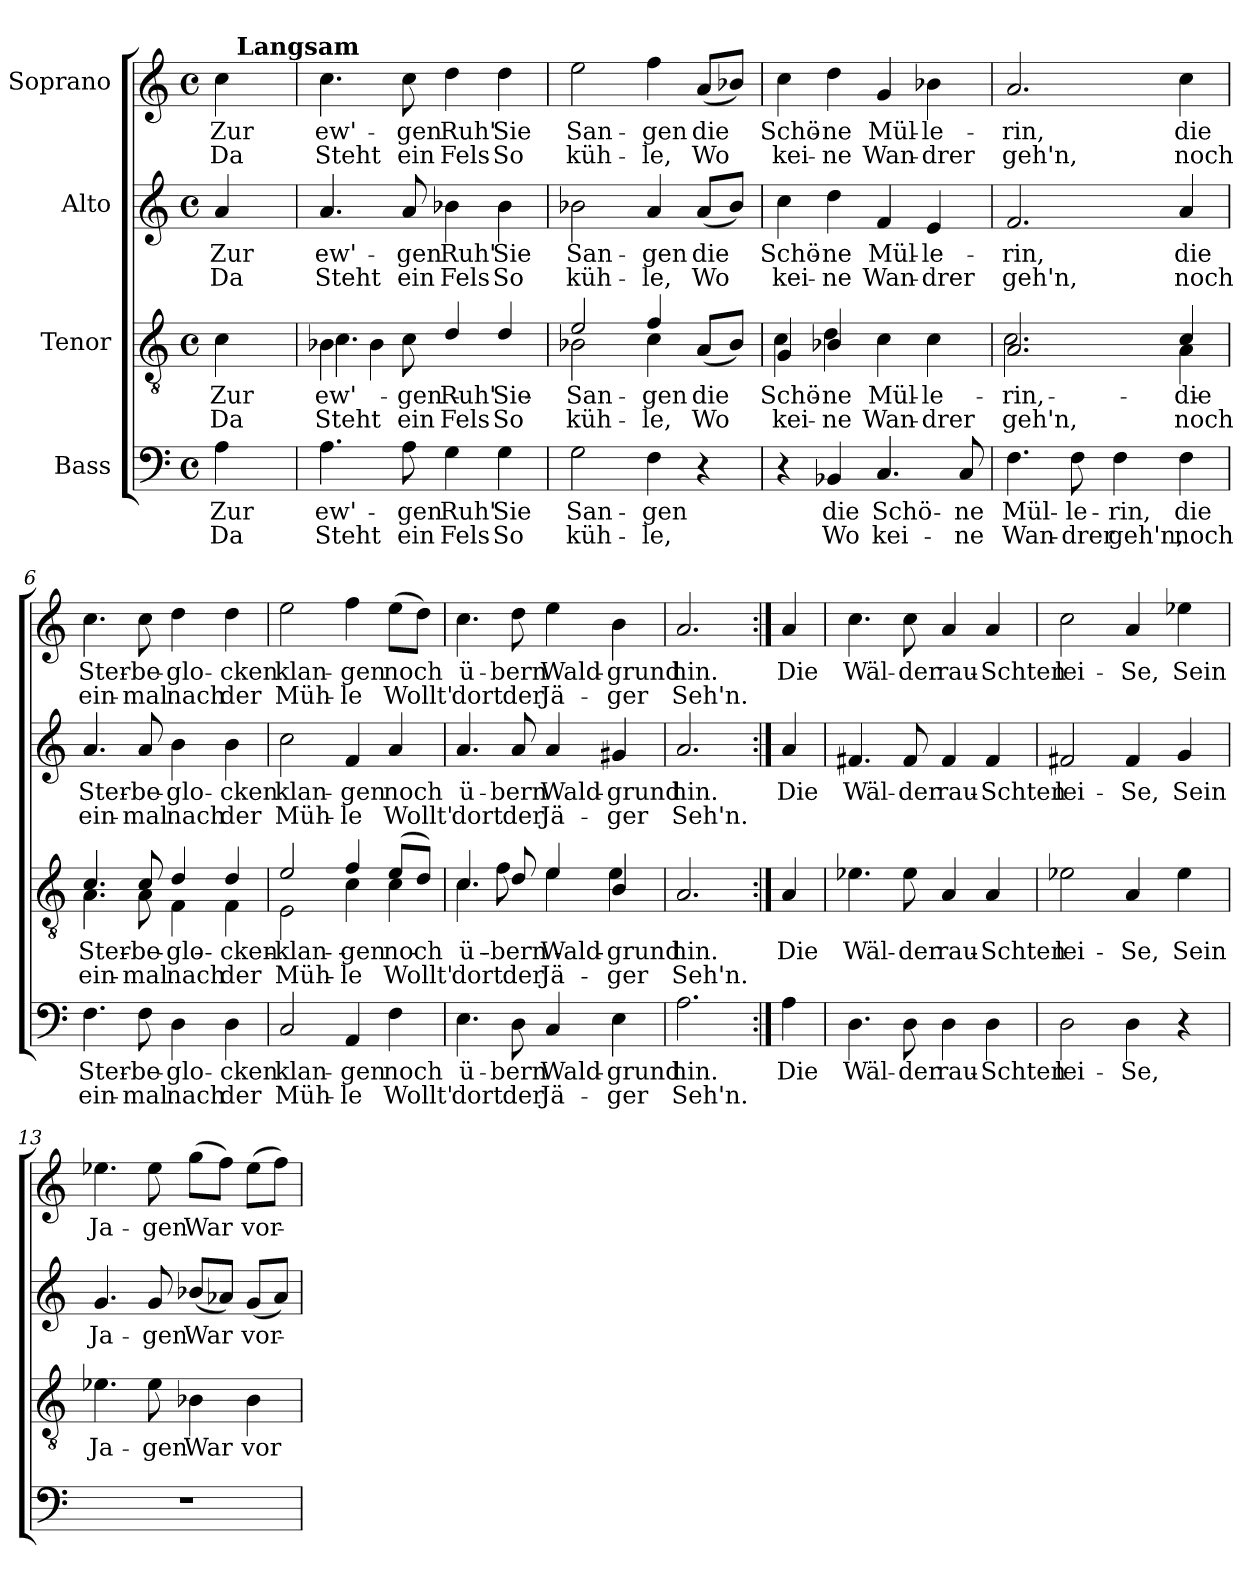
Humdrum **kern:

**kern	**text	**text	**kern	**text	**text	**kern	**text	**text	**kern	**text	**text
*part4	*part4	*part4	*part3	*part3	*part3	*part2	*part2	*part2	*part1	*part1	*part1
*staff4	*staff4	*staff4	*staff3	*staff3	*staff3	*staff2	*staff2	*staff2	*staff1	*staff1	*staff1
*I"Bass	*	*	*I"Tenor	*	*	*I"Alto	*	*	*I"Soprano	*	*
*clefF4	*	*	*clefGv2	*	*	*clefG2	*	*	*clefG2	*	*
*k[]	*	*	*k[]	*	*	*k[]	*	*	*k[]	*	*
*C:	*	*	*C:	*	*	*C:	*	*	*C:	*	*
*M4/4	*	*	*M4/4	*	*	*M4/4	*	*	*M4/4	*	*
*met(c)	*	*	*met(c)	*	*	*met(c)	*	*	*met(c)	*	*
=1	=1	=1	=1	=1	=1	=1	=1	=1	=1	=1	=1
!	!LO:LY:b	!LO:LY:b	!	!LO:LY:b	!LO:LY:b	!	!LO:LY:b	!LO:LY:b	!	!LO:LY:b	!LO:LY:b
*^	*	*	*^	*	*	*^	*	*	*^	*	*
4A\	16ryy	Zur	Da	4c\	16ryy	Zur	Da	4a/	16.ryy	Zur	Da	4cc\	16ryy	Zur	Da
!	!	!	!	!	!	!	!	!	!	!	!	!	!LO:TX:a:B:t=Langsam	!	!
.	8.ryy	.	.	.	8.ryy	.	.	.	.	.	.	.	8.ryy	.	.
.	.	.	.	.	.	.	.	.	8ryy	.	.	.	.	.	.
.	.	.	.	.	.	.	.	.	32ryy	.	.	.	.	.	.
=2	=2	=2	=2	=2	=2	=2	=2	=2	=2	=2	=2	=2	=2	=2	=2
!	!	!LO:LY:b	!LO:LY:b	!	!	!LO:LY:b	!LO:LY:b	!	!	!LO:LY:b	!LO:LY:b	!	!	!LO:LY:b	!LO:LY:b
*	*	*	*	*	*	*	*	*v	*v	*	*	*	*	*	*
*v	*v	*	*	*	*	*	*	*	*	*	*v	*v	*	*
4.A\	ew'-	Steht	4B-X\	4.c\	ew'-	Steht	4.a/	ew'-	Steht	4.cc\	ew'-	Steht
.	.	.	4B-\	.	.	.	.	.	.	.	.	.
!	!LO:LY:b	!LO:LY:b	!	!	!LO:LY:b	!LO:LY:b	!	!LO:LY:b	!LO:LY:b	!	!LO:LY:b	!LO:LY:b
8A\	-gen	ein	.	8c\	-gen	ein	8a/	-gen	ein	8cc\	-gen	ein
!	!LO:LY:b	!LO:LY:b	!	!	!LO:LY:b	!LO:LY:b	!	!LO:LY:b	!LO:LY:b	!	!LO:LY:b	!LO:LY:b
4G\	Ruh'	Fels	2ryy	4d/	Ruh'	Fels	4b-X\	Ruh'	Fels	4dd\	Ruh'	Fels
!	!LO:LY:b	!LO:LY:b	!	!	!LO:LY:b	!LO:LY:b	!	!LO:LY:b	!LO:LY:b	!	!LO:LY:b	!LO:LY:b
4G\	Sie	So	.	4d/	Sie	So	4b-\	Sie	So	4dd\	Sie	So
=3	=3	=3	=3	=3	=3	=3	=3	=3	=3	=3	=3	=3
!	!LO:LY:b	!LO:LY:b	!	!	!LO:LY:b	!LO:LY:b	!	!LO:LY:b	!LO:LY:b	!	!LO:LY:b	!LO:LY:b
2G\	San-	küh-	2B-X\	2e/	San-	küh-	2b-X\	San-	küh-	2ee>\	San-	küh-
!	!LO:LY:b	!LO:LY:b	!	!	!LO:LY:b	!LO:LY:b	!	!LO:LY:b	!LO:LY:b	!	!LO:LY:b	!LO:LY:b
4F\	-gen	-le,	4c\	4f/	-gen	-le,	4a/	-gen	-le,	4ff\	-gen	-le,
!	!	!	!	!	!LO:LY:b	!LO:LY:b	!	!LO:LY:b	!LO:LY:b	!	!LO:LY:b	!LO:LY:b
4r	.	.	4ryy	(<8A/L	die	Wo	(<8a/L	die	Wo	(<8a/L	die	Wo
.	.	.	.	8B-/J)	.	.	8b-/J)	.	.	8b-X/J)	.	.
=4	=4	=4	=4	=4	=4	=4	=4	=4	=4	=4	=4	=4
!	!	!	!	!	!LO:LY:b	!LO:LY:b	!	!LO:LY:b	!LO:LY:b	!	!LO:LY:b	!LO:LY:b
4r	.	.	4G/	4c\	Schö-	kei-	4cc\	Schö-	kei-	4cc\	Schö-	kei-
!	!LO:LY:b	!LO:LY:b	!	!	!LO:LY:b	!LO:LY:b	!	!LO:LY:b	!LO:LY:b	!	!LO:LY:b	!LO:LY:b
4BB-X/	die	Wo	4B-X/	4d\	-ne	-ne	4dd\	-ne	-ne	4dd\	-ne	-ne
!	!LO:LY:b	!LO:LY:b	!	!	!LO:LY:b	!LO:LY:b	!	!LO:LY:b	!LO:LY:b	!	!LO:LY:b	!LO:LY:b
4.C/	Schö-	kei-	2ryy	4c\	Mül-	Wan-	4f/	Mül-	Wan-	4g/	Mül-	Wan-
!	!	!	!	!	!LO:LY:b	!LO:LY:b	!	!LO:LY:b	!LO:LY:b	!	!LO:LY:b	!LO:LY:b
.	.	.	.	4c\	-le-	-drer	4e/	-le-	-drer	4b-X\	-le-	-drer
!	!LO:LY:b	!LO:LY:b	!	!	!	!	!	!	!	!	!	!
8C/	-ne	-ne	.	.	.	.	.	.	.	.	.	.
=5	=5	=5	=5	=5	=5	=5	=5	=5	=5	=5	=5	=5
!	!LO:LY:b	!LO:LY:b	!	!	!LO:LY:b	!LO:LY:b	!	!LO:LY:b	!LO:LY:b	!	!LO:LY:b	!LO:LY:b
4.F\	Mül-	Wan-	2.A/	2.c\	rin,	geh'n,	2.f/	-rin,	geh'n,	2.a/	-rin,	geh'n,
!	!LO:LY:b	!LO:LY:b	!	!	!	!	!	!	!	!	!	!
8F\	-le-	-drer	.	.	.	.	.	.	.	.	.	.
!	!LO:LY:b	!LO:LY:b	!	!	!	!	!	!	!	!	!	!
4F\	-rin,	geh'n,	.	.	.	.	.	.	.	.	.	.
!	!LO:LY:b	!LO:LY:b	!	!	!LO:LY:b	!LO:LY:b	!	!LO:LY:b	!LO:LY:b	!	!LO:LY:b	!LO:LY:b
4F\	die	noch	4c/	4A\	-die	noch	4a/	die	noch	4cc\	die	noch
!!LO:LB:g=z
=6	=6	=6	=6	=6	=6	=6	=6	=6	=6	=6	=6	=6
!	!LO:LY:b	!LO:LY:b	!	!	!LO:LY:b	!LO:LY:b	!	!LO:LY:b	!LO:LY:b	!	!LO:LY:b	!LO:LY:b
4.F\	Ster-	ein-	4.c/	4.A\	Ster-	ein-	4.a/	Ster-	ein-	4.cc\	Ster-	ein-
!	!LO:LY:b	!LO:LY:b	!	!	!LO:LY:b	!LO:LY:b	!	!LO:LY:b	!LO:LY:b	!	!LO:LY:b	!LO:LY:b
8F\	-be-	-mal	8c/	8A\	-be-	-mal	8a/	-be-	-mal	8cc\	-be-	-mal
!	!LO:LY:b	!LO:LY:b	!	!	!LO:LY:b	!LO:LY:b	!	!LO:LY:b	!LO:LY:b	!	!LO:LY:b	!LO:LY:b
4D\	-glo-	nach	4d/	4F\	-glo-	nach	4b\	-glo-	nach	4dd\	-glo-	nach
!	!LO:LY:b	!LO:LY:b	!	!	!LO:LY:b	!LO:LY:b	!	!LO:LY:b	!LO:LY:b	!	!LO:LY:b	!LO:LY:b
4D\	-cken	der	4d/	4F\	-cken	der	4b\	-cken	der	4dd\	-cken	der
=7	=7	=7	=7	=7	=7	=7	=7	=7	=7	=7	=7	=7
!	!LO:LY:b	!LO:LY:b	!	!	!LO:LY:b	!LO:LY:b	!	!LO:LY:b	!LO:LY:b	!	!LO:LY:b	!LO:LY:b
2C/	klan-	Müh-	2e/	2E\	klan-	Müh-	2cc\	klan-	Müh-	2ee\	klan-	Müh-
!	!LO:LY:b	!LO:LY:b	!	!	!LO:LY:b	!LO:LY:b	!	!LO:LY:b	!LO:LY:b	!	!LO:LY:b	!LO:LY:b
4AA/	-gen	-le	4f/	4c\	-gen	-le	4f/	-gen	-le	4ff\	-gen	-le
!	!LO:LY:b	!LO:LY:b	!	!	!LO:LY:b	!LO:LY:b	!	!LO:LY:b	!LO:LY:b	!	!LO:LY:b	!LO:LY:b
4F\	noch	Wollt'	(>8e/L	4c\	noch	Wollt'	4a/	noch	Wollt'	(>8ee\L	noch	Wollt'
.	.	.	8d/J)	.	.	.	.	.	.	8dd\J)	.	.
=8	=8	=8	=8	=8	=8	=8	=8	=8	=8	=8	=8	=8
!	!LO:LY:b	!LO:LY:b	!	!	!LO:LY:b	!LO:LY:b	!	!LO:LY:b	!LO:LY:b	!	!LO:LY:b	!LO:LY:b
4.E\	ü-	dort	4.c\	4.c/	ü-	dort	4.a/	ü-	dort	4.cc\	ü-	dort
!	!LO:LY:b	!LO:LY:b	!	!	!LO:LY:b	!LO:LY:b	!	!LO:LY:b	!LO:LY:b	!	!LO:LY:b	!LO:LY:b
8D\	-bern	der	8d/	8f\	-bern	der	8a/	-bern	der	8dd\	-bern	der
!	!LO:LY:b	!LO:LY:b	!	!	!LO:LY:b	!LO:LY:b	!	!LO:LY:b	!LO:LY:b	!	!LO:LY:b	!LO:LY:b
4C/	Wald-	Jä-	4e\	4e/	Wald-	Jä-	4a/	Wald-	Jä-	4ee\	Wald-	Jä-
!	!LO:LY:b	!LO:LY:b	!	!	!LO:LY:b	!LO:LY:b	!	!LO:LY:b	!LO:LY:b	!	!LO:LY:b	!LO:LY:b
4E\	-grund	-ger	4B/	4e\	-grund	-ger	4g#X/	-grund	-ger	4b\	-grund	-ger
=9	=9	=9	=9	=9	=9	=9	=9	=9	=9	=9	=9	=9
!	!LO:LY:b	!LO:LY:b	!	!	!LO:LY:b	!LO:LY:b	!	!LO:LY:b	!LO:LY:b	!	!LO:LY:b	!LO:LY:b
*	*	*	*v	*v	*	*	*	*	*	*	*	*
2.A\	hin.	Seh'n.	2.A/	hin.	Seh'n.	2.a/	hin.	Seh'n.	2.a/	hin.	Seh'n.
!!LO:LB:g=z
=10:|!	=10:|!	=10:|!	=10:|!	=10:|!	=10:|!	=10:|!	=10:|!	=10:|!	=10:|!	=10:|!	=10:|!
!	!LO:LY:b	!	!	!LO:LY:b	!	!	!LO:LY:b	!	!	!LO:LY:b	!
4A\	Die	.	4A/	Die	.	4a/	Die	.	4a/	Die	.
=11	=11	=11	=11	=11	=11	=11	=11	=11	=11	=11	=11
!	!LO:LY:b	!	!	!LO:LY:b	!	!	!LO:LY:b	!	!	!LO:LY:b	!
4.D\	Wäl-	.	4.e-X\	Wäl-	.	4.f#X/	Wäl-	.	4.cc\	Wäl-	.
!	!LO:LY:b	!	!	!LO:LY:b	!	!	!LO:LY:b	!	!	!LO:LY:b	!
8D\	-der	.	8e-\	-der	.	8f#/	-der	.	8cc\	-der	.
!	!LO:LY:b	!	!	!LO:LY:b	!	!	!LO:LY:b	!	!	!LO:LY:b	!
4D\	rau-	.	4A/	rau-	.	4f#/	rau-	.	4a/	rau-	.
!	!LO:LY:b	!	!	!LO:LY:b	!	!	!LO:LY:b	!	!	!LO:LY:b	!
4D\	-Schten	.	4A/	-Schten	.	4f#/	-Schten	.	4a/	-Schten	.
=12	=12	=12	=12	=12	=12	=12	=12	=12	=12	=12	=12
!	!LO:LY:b	!	!	!LO:LY:b	!	!	!LO:LY:b	!	!	!LO:LY:b	!
*	*	*	*^	*	*	*^	*	*	*^	*	*
2D\	lei-	.	2e-X\	2ryy	lei-	.	2f#X/	2ryy	lei-	.	2cc\	2ryy	lei-	.
!	!LO:LY:b	!	!	!	!LO:LY:b	!	!	!	!LO:LY:b	!	!	!	!LO:LY:b	!
4D\	-Se,	.	4A/	8..ryy	-Se,	.	4f#/	8..ryy	-Se,	.	4a/	8..ryy	-Se,	.
.	.	.	.	4ryy	.	.	.	4ryy	.	.	.	4ryy	.	.
!	!	!	!	!	!LO:LY:b	!	!	!	!LO:LY:b	!	!	!	!LO:LY:b	!
4r	.	.	4e-\	.	Sein	.	4g/	.	Sein	.	4ee-X\	.	Sein	.
.	.	.	.	32ryy	.	.	.	32ryy	.	.	.	32ryy	.	.
=13	=13	=13	=13	=13	=13	=13	=13	=13	=13	=13	=13	=13	=13	=13
!	!	!	!	!	!LO:LY:b	!	!	!	!LO:LY:b	!	!	!	!LO:LY:b	!
*	*	*	*v	*v	*	*	*	*	*	*	*v	*v	*	*
*	*	*	*	*	*	*v	*v	*	*	*	*	*
1r	.	.	4.e-X\	Ja-	.	4.g/	Ja-	.	4.ee-X\	Ja-	.
!	!	!	!	!LO:LY:b	!	!	!LO:LY:b	!	!	!LO:LY:b	!
.	.	.	8e-\	-gen	.	8g/	-gen	.	8ee-\	-gen	.
!	!	!	!	!LO:LY:b	!	!	!LO:LY:b	!	!	!LO:LY:b	!
.	.	.	4B-X\	War	.	(<8b-X/L	War	.	(>8gg\L	War	.
.	.	.	.	.	.	8a-X/J)	.	.	8ff\J)	.	.
!	!	!	!	!LO:LY:b	!	!	!LO:LY:b	!	!	!LO:LY:b	!
.	.	.	4B-\	vor-	.	(<8g/L	vor-	.	(>8ee-\L	vor-	.
.	.	.	.	.	.	8a-/J)	.	.	8ff\J)	.	.
=	=	=	=	=	=	=	=	=	=	=	=
*-	*-	*-	*-	*-	*-	*-	*-	*-	*-	*-	*-
